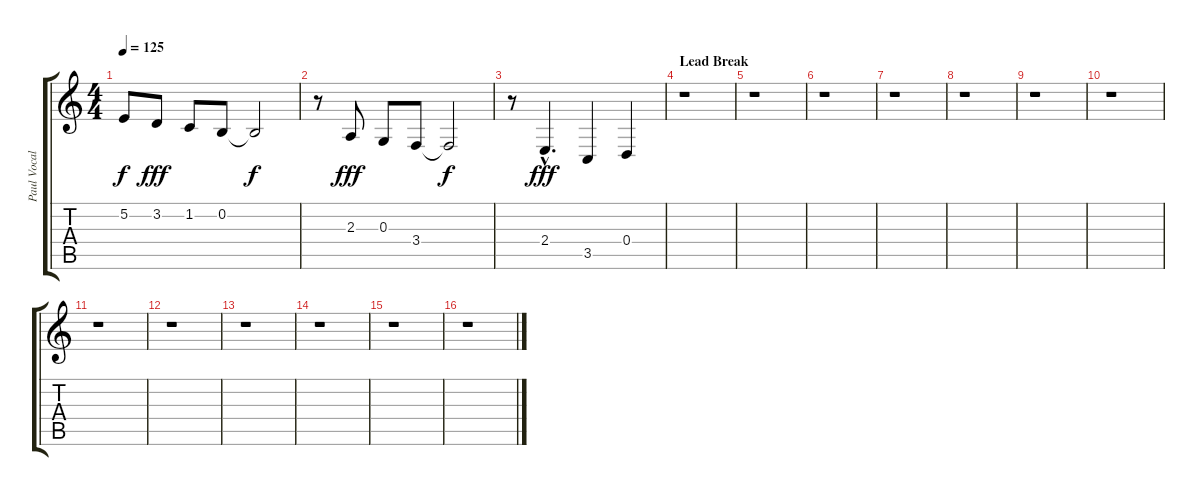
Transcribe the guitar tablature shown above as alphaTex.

\track ("Paul Vocal" "Paul Vocal") {instrument clarinet}
\staff {score tabs}
\tuning (E4 B3 G3 D3 A2 E2) {hide}
\ts (4 4)
\tempo 125
\clef g2
\ks c
5.2{t}.8{dy f} 3.2.8{dy fff} 1.2.8 0.2.8 0.2{t}.2{dy f} |
r.8 2.3.8{dy fff} 0.3.8 3.4.8 3.4{t}.2{dy f} |
r.8 2.4{hac}.4{d dy fff} 3.5.4 0.4.4 |
\section ("" "Lead Break")
r.1 |
r.1 |
r.1 |
r.1 |
r.1 |
r.1 |
r.1 |
r.1 |
r.1 |
r.1 |
r.1 |
r.1 |
r.1
